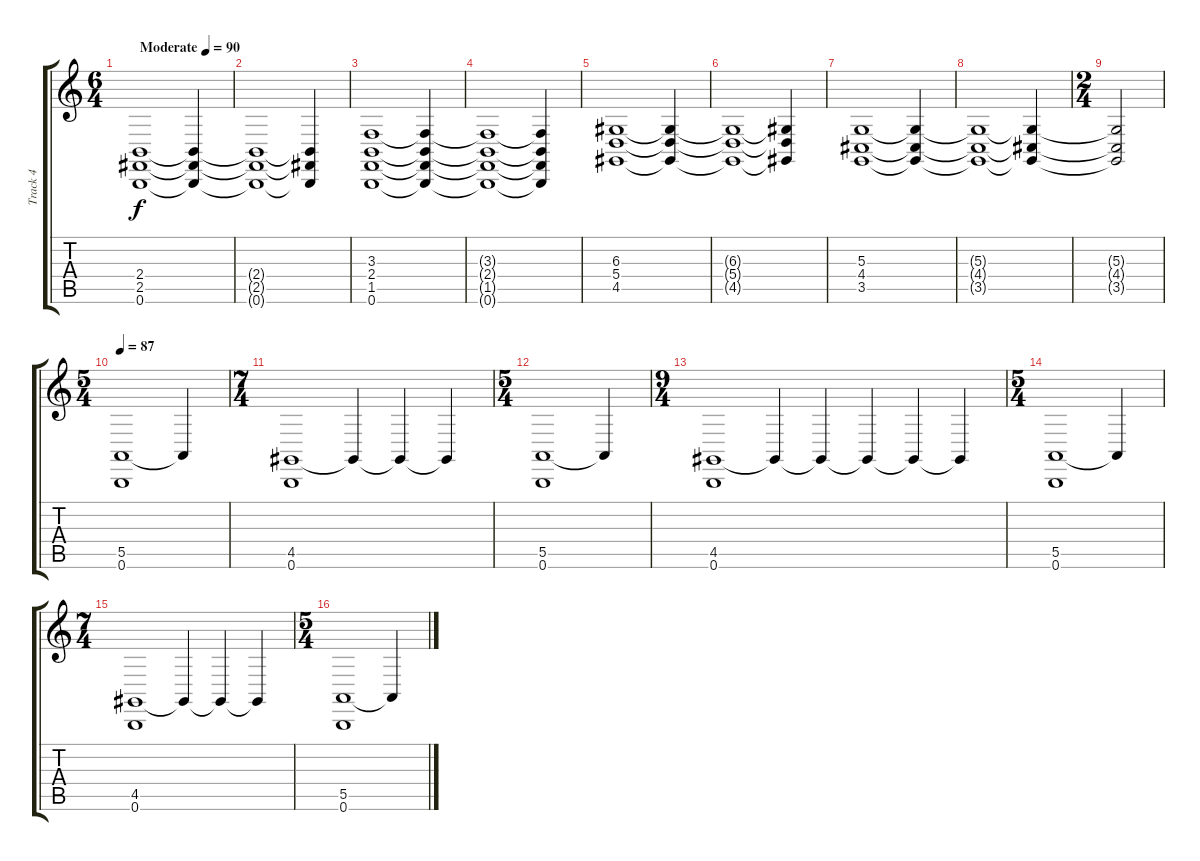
\track ("Track 4" "Track 4") {instrument stringensemble1}
\staff {score tabs}
\tuning (B3 Gb3 D3 A2 E2 B1) {hide}
\ts (6 4)
\tempo (90 "Moderate")
\clef g2
\ks c
(2.4 2.5 0.6).1{dy f instrument stringensemble1} (2.4{t} 2.5{t} 0.6{t}).4 |
(2.4{t} 2.5{t} 0.6{t}).1 (2.4{t} 2.5{t} 0.6{t}).4 |
(3.3 2.4 1.5 0.6).1 (3.3{t} 2.4{t} 1.5{t} 0.6{t}).4 |
(3.3{t} 2.4{t} 1.5{t} 0.6{t}).1 (3.3{t} 2.4{t} 1.5{t} 0.6{t}).4 |
(6.3 5.4 4.5).1 (6.3{t} 5.4{t} 4.5{t}).4 |
(6.3{t} 5.4{t} 4.5{t}).1 (6.3{t} 5.4{t} 4.5{t}).4 |
(5.3 4.4 3.5).1 (5.3{t} 4.4{t} 3.5{t}).4 |
(5.3{t} 4.4{t} 3.5{t}).1 (5.3{t} 4.4{t} 3.5{t}).4 |
\ts (2 4)
(5.3{t} 4.4{t} 3.5{t}).2 |
\ts (5 4)
\tempo 87
(5.5 0.6).1 5.5{t}.4 |
\ts (7 4)
(4.5 0.6).1 4.5{t}.4 4.5{t}.4 4.5{t}.4 |
\ts (5 4)
(5.5 0.6).1 5.5{t}.4 |
\ts (9 4)
(4.5 0.6).1 4.5{t}.4 4.5{t}.4 4.5{t}.4 4.5{t}.4 4.5{t}.4 |
\ts (5 4)
(5.5 0.6).1 5.5{t}.4 |
\ts (7 4)
(4.5 0.6).1 4.5{t}.4 4.5{t}.4 4.5{t}.4 |
\ts (5 4)
(5.5 0.6).1 5.5{t}.4
